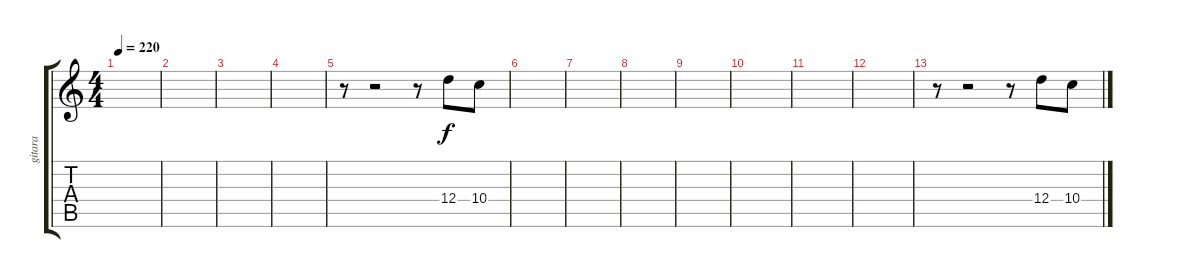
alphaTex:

\track ("gitara" "gitara") {instrument acousticguitarnylon}
\staff {score tabs}
\tuning (E4 B3 G3 D3 A2 E2) {hide}
\ts (4 4)
\tempo 220
\clef g2
\ks c
|
|
|
|
r.8 r.2 r.8 12.4.8 10.4.8 |
|
|
|
|
|
|
|
r.8 r.2 r.8 12.4.8 10.4.8
